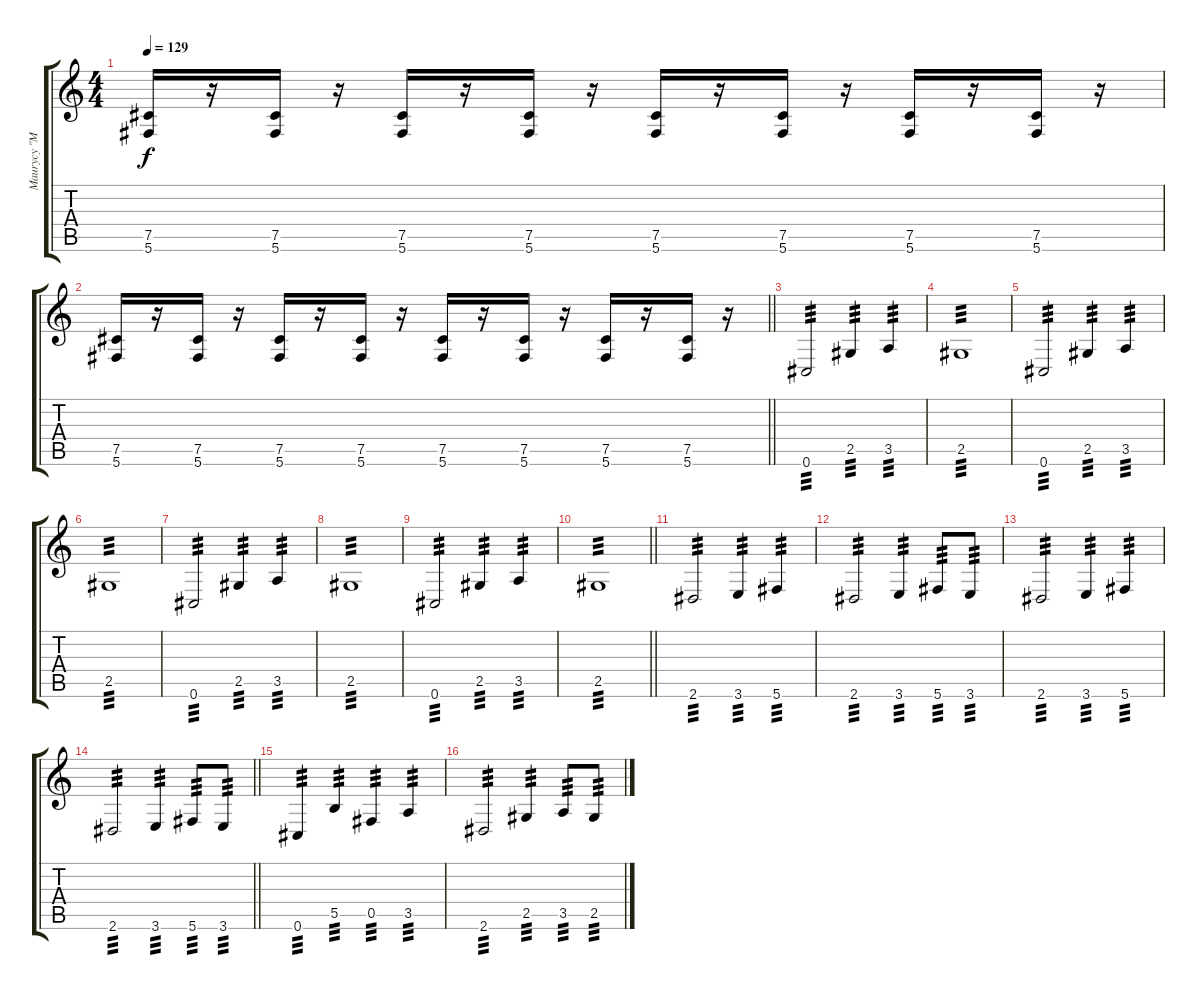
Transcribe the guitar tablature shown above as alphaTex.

\track ("Maurycy \"Mauser\" Stefanowicz (Rythm)" "Maurycy \"M") {instrument overdrivenguitar}
\staff {score tabs}
\tuning (Db4 Ab3 E3 B2 Gb2 Db2) {hide}
\ts (4 4)
\tempo 129
\clef g2
\ks c
(7.5 5.6).16{dy f} r.16 (7.5 5.6).16 r.16 (7.5 5.6).16 r.16 (7.5 5.6).16 r.16 (7.5 5.6).16 r.16 (7.5 5.6).16 r.16 (7.5 5.6).16 r.16 (7.5 5.6).16 r.16 |
\barLineRight lightlight
(7.5 5.6).16 r.16 (7.5 5.6).16 r.16 (7.5 5.6).16 r.16 (7.5 5.6).16 r.16 (7.5 5.6).16 r.16 (7.5 5.6).16 r.16 (7.5 5.6).16 r.16 (7.5 5.6).16 r.16 |
0.6.2{tp 3} 2.5.4{tp 3} 3.5.4{tp 3} |
2.5.1{tp 3} |
0.6.2{tp 3} 2.5.4{tp 3} 3.5.4{tp 3} |
2.5.1{tp 3} |
0.6.2{tp 3} 2.5.4{tp 3} 3.5.4{tp 3} |
2.5.1{tp 3} |
0.6.2{tp 3} 2.5.4{tp 3} 3.5.4{tp 3} |
\barLineRight lightlight
2.5.1{tp 3} |
2.6.2{tp 3} 3.6.4{tp 3} 5.6.4{tp 3} |
2.6.2{tp 3} 3.6.4{tp 3} 5.6.8{tp 3} 3.6.8{tp 3} |
2.6.2{tp 3} 3.6.4{tp 3} 5.6.4{tp 3} |
\barLineRight lightlight
2.6.2{tp 3} 3.6.4{tp 3} 5.6.8{tp 3} 3.6.8{tp 3} |
0.6.4{tp 3} 5.5.4{tp 3} 0.5.4{tp 3} 3.5.4{tp 3} |
2.6.2{tp 3} 2.5.4{tp 3} 3.5.8{tp 3} 2.5.8{tp 3}
